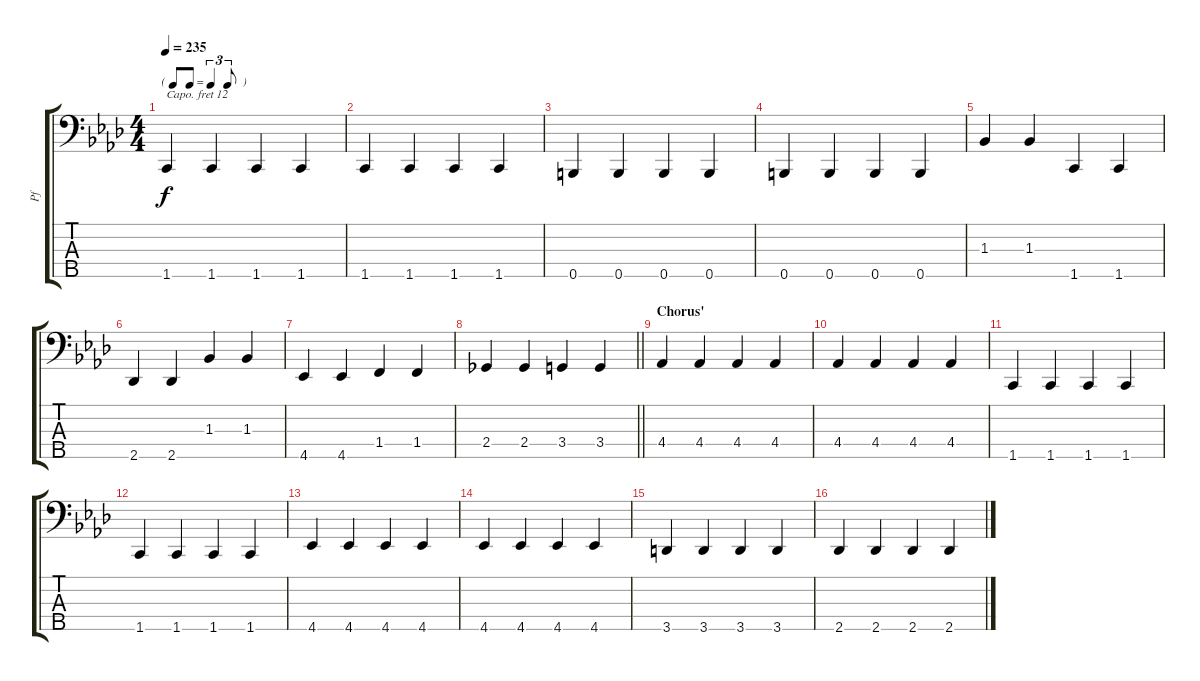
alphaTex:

\track ("Pf" "Pf") {instrument electricgrandpiano}
\staff {score tabs}
\capo 12
\tuning (G2 D2 A1 E1 B0) {hide}
\ts (4 4)
\tf triplet8th
\tempo 235
\clef f4
\ks ab
1.5.4{dy f} 1.5.4 1.5.4 1.5.4 |
1.5.4 1.5.4 1.5.4 1.5.4 |
0.5.4 0.5.4 0.5.4 0.5.4 |
0.5.4 0.5.4 0.5.4 0.5.4 |
1.3.4 1.3.4 1.5.4 1.5.4 |
2.5.4 2.5.4 1.3.4 1.3.4 |
4.5.4 4.5.4 1.4.4 1.4.4 |
\barLineRight lightlight
2.4.4 2.4.4 3.4.4 3.4.4 |
\section ("" "Chorus'")
4.4.4 4.4.4 4.4.4 4.4.4 |
4.4.4 4.4.4 4.4.4 4.4.4 |
1.5.4 1.5.4 1.5.4 1.5.4 |
1.5.4 1.5.4 1.5.4 1.5.4 |
4.5.4 4.5.4 4.5.4 4.5.4 |
4.5.4 4.5.4 4.5.4 4.5.4 |
3.5.4 3.5.4 3.5.4 3.5.4 |
2.5.4 2.5.4 2.5.4 2.5.4
